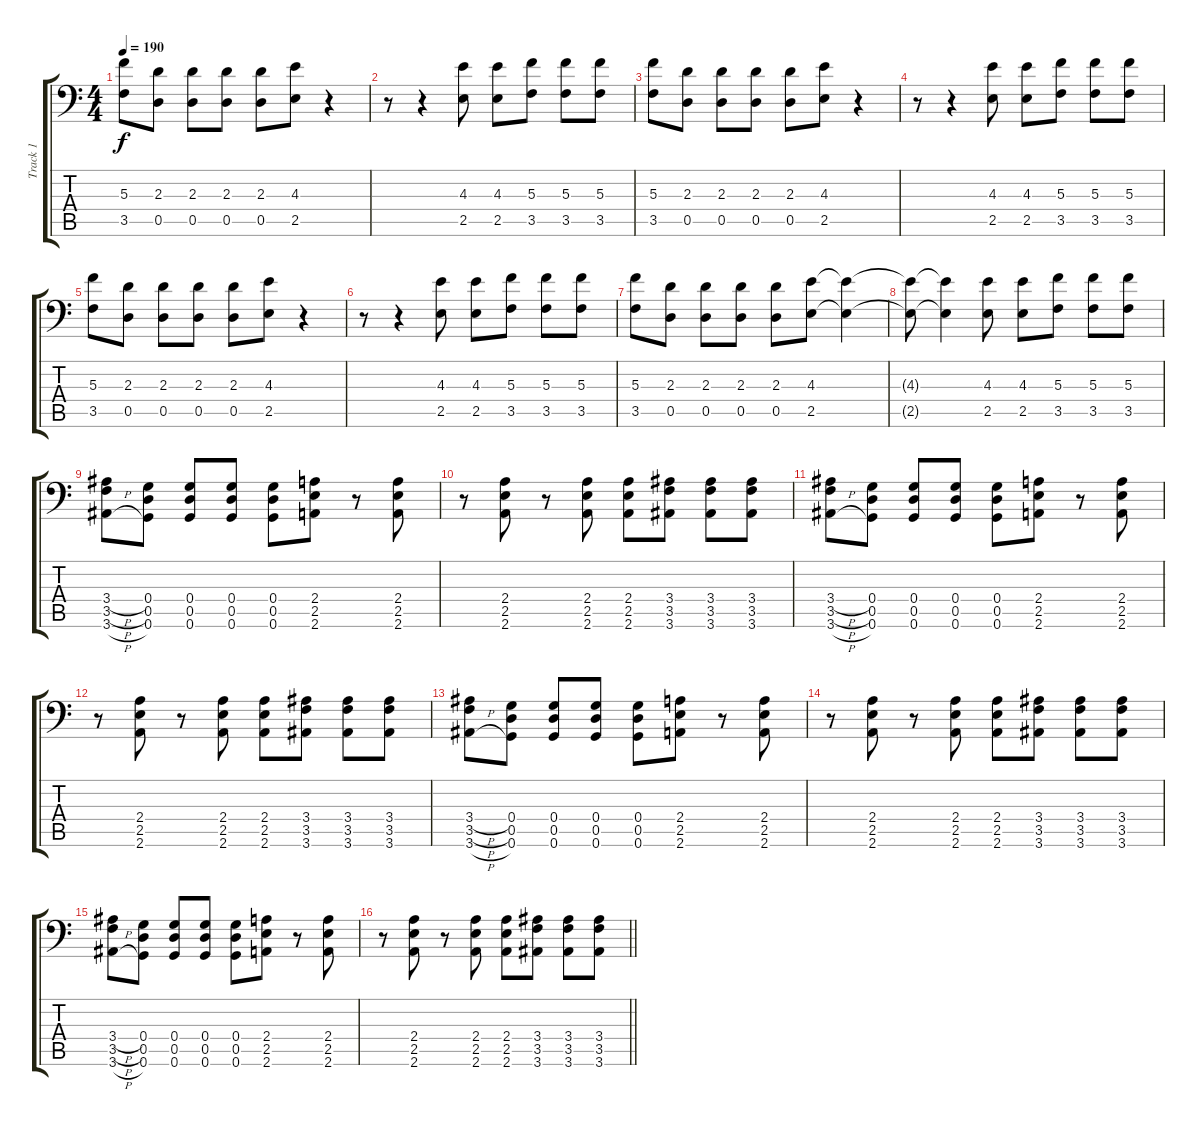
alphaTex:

\track ("Track 1" "Track 1") {instrument distortionguitar}
\staff {score tabs}
\tuning (A3 F3 C3 G2 D2 G1) {hide}
\ts (4 4)
\tempo 190
\clef f4
\ks c
(5.3 3.5).8{dy f} (2.3 0.5).8 (2.3 0.5).8 (2.3 0.5).8 (2.3 0.5).8 (4.3 2.5).8 r.4 |
r.8 r.4 (4.3 2.5).8 (4.3 2.5).8 (5.3 3.5).8 (5.3 3.5).8 (5.3 3.5).8 |
(5.3 3.5).8 (2.3 0.5).8 (2.3 0.5).8 (2.3 0.5).8 (2.3 0.5).8 (4.3 2.5).8 r.4 |
r.8 r.4 (4.3 2.5).8 (4.3 2.5).8 (5.3 3.5).8 (5.3 3.5).8 (5.3 3.5).8 |
(5.3 3.5).8 (2.3 0.5).8 (2.3 0.5).8 (2.3 0.5).8 (2.3 0.5).8 (4.3 2.5).8 r.4 |
r.8 r.4 (4.3 2.5).8 (4.3 2.5).8 (5.3 3.5).8 (5.3 3.5).8 (5.3 3.5).8 |
(5.3 3.5).8 (2.3 0.5).8 (2.3 0.5).8 (2.3 0.5).8 (2.3 0.5).8 (4.3 2.5).8 (4.3{t} 2.5{t}).4 |
(4.3{t} 2.5{t}).8 (4.3{t} 2.5{t}).4 (4.3 2.5).8 (4.3 2.5).8 (5.3 3.5).8 (5.3 3.5).8 (5.3 3.5).8 |
(3.4{h} 3.5{h} 3.6{h}).8 (0.4 0.5 0.6).8 (0.4 0.5 0.6).8 (0.4 0.5 0.6).8 (0.4 0.5 0.6).8 (2.4 2.5 2.6).8 r.8 (2.4 2.5 2.6).8 |
r.8 (2.4 2.5 2.6).8 r.8 (2.4 2.5 2.6).8 (2.4 2.5 2.6).8 (3.4 3.5 3.6).8 (3.4 3.5 3.6).8 (3.4 3.5 3.6).8 |
(3.4{h} 3.5{h} 3.6{h}).8 (0.4 0.5 0.6).8 (0.4 0.5 0.6).8 (0.4 0.5 0.6).8 (0.4 0.5 0.6).8 (2.4 2.5 2.6).8 r.8 (2.4 2.5 2.6).8 |
r.8 (2.4 2.5 2.6).8 r.8 (2.4 2.5 2.6).8 (2.4 2.5 2.6).8 (3.4 3.5 3.6).8 (3.4 3.5 3.6).8 (3.4 3.5 3.6).8 |
(3.4{h} 3.5{h} 3.6{h}).8 (0.4 0.5 0.6).8 (0.4 0.5 0.6).8 (0.4 0.5 0.6).8 (0.4 0.5 0.6).8 (2.4 2.5 2.6).8 r.8 (2.4 2.5 2.6).8 |
r.8 (2.4 2.5 2.6).8 r.8 (2.4 2.5 2.6).8 (2.4 2.5 2.6).8 (3.4 3.5 3.6).8 (3.4 3.5 3.6).8 (3.4 3.5 3.6).8 |
(3.4{h} 3.5{h} 3.6{h}).8 (0.4 0.5 0.6).8 (0.4 0.5 0.6).8 (0.4 0.5 0.6).8 (0.4 0.5 0.6).8 (2.4 2.5 2.6).8 r.8 (2.4 2.5 2.6).8 |
\barLineRight lightlight
r.8 (2.4 2.5 2.6).8 r.8 (2.4 2.5 2.6).8 (2.4 2.5 2.6).8 (3.4 3.5 3.6).8 (3.4 3.5 3.6).8 (3.4 3.5 3.6).8
